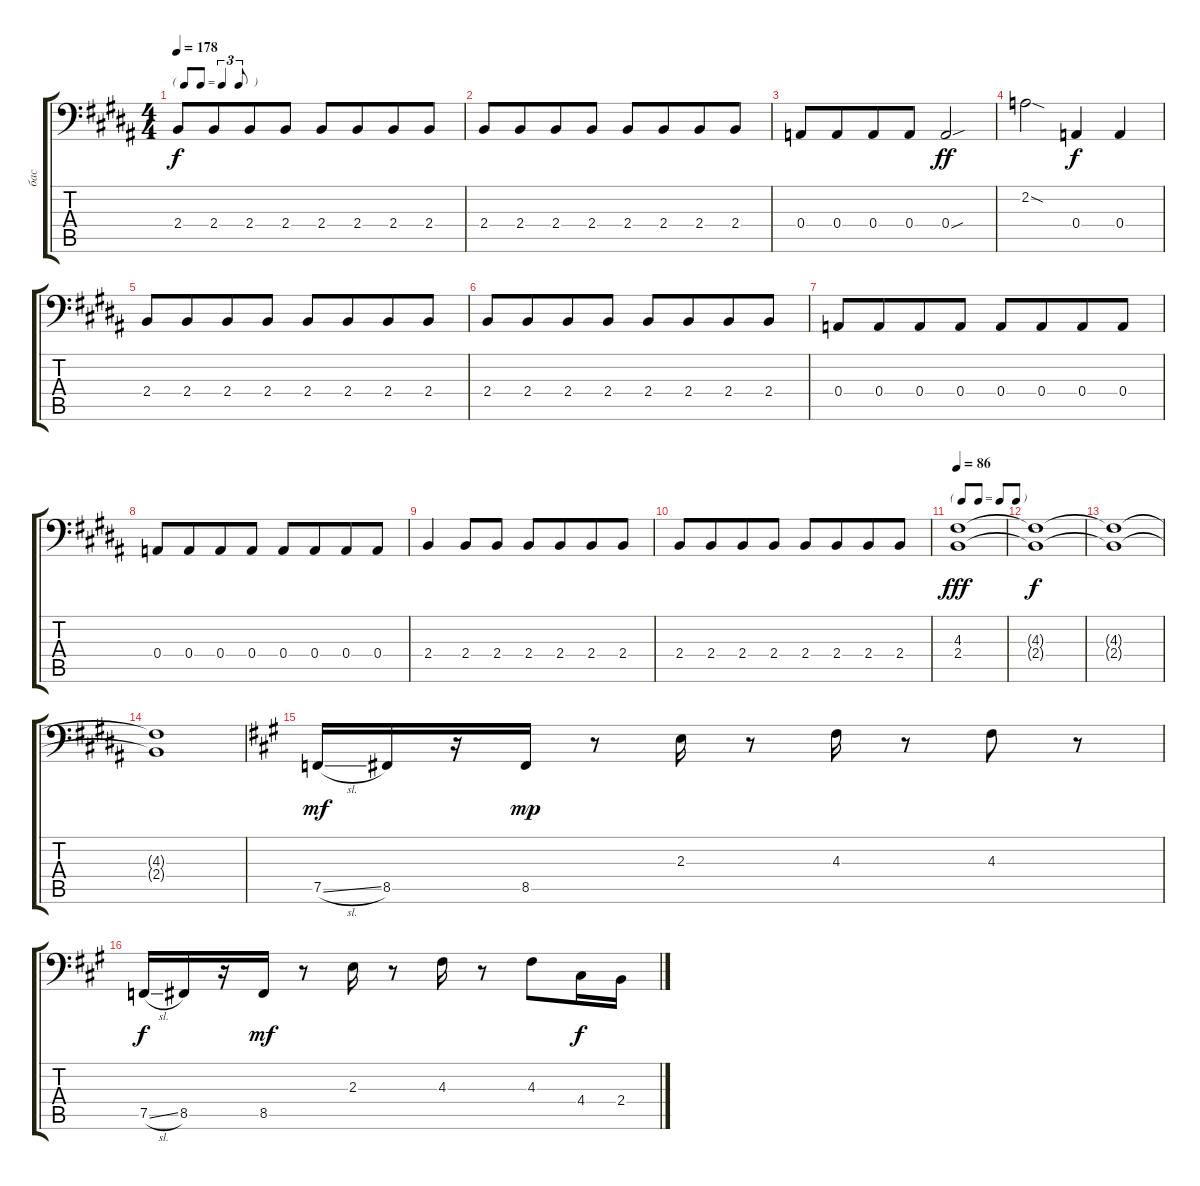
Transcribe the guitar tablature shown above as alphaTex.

\track ("бас" "бас") {instrument electricbassfinger}
\staff {score tabs}
\tuning (C3 G2 D2 A1 Bb0 C0) {hide}
\ts (4 4)
\tf triplet8th
\tempo 178
\clef f4
\ks b
2.4.8{dy f} 2.4.8{beam merge} 2.4.8 2.4.8 2.4.8 2.4.8{beam merge} 2.4.8 2.4.8 |
2.4.8 2.4.8{beam merge} 2.4.8 2.4.8 2.4.8 2.4.8{beam merge} 2.4.8 2.4.8 |
0.4.8 0.4.8{beam merge} 0.4.8 0.4.8 0.4{sou}.2{dy ff} |
2.2{sod}.2 0.4.4{dy f} 0.4.4 |
2.4.8 2.4.8{beam merge} 2.4.8 2.4.8 2.4.8 2.4.8{beam merge} 2.4.8 2.4.8 |
2.4.8 2.4.8{beam merge} 2.4.8 2.4.8 2.4.8 2.4.8{beam merge} 2.4.8 2.4.8 |
0.4.8 0.4.8{beam merge} 0.4.8 0.4.8 0.4.8 0.4.8{beam merge} 0.4.8 0.4.8 |
0.4.8 0.4.8{beam merge} 0.4.8 0.4.8 0.4.8 0.4.8{beam merge} 0.4.8 0.4.8 |
2.4.4 2.4.8 2.4.8 2.4.8 2.4.8{beam merge} 2.4.8 2.4.8 |
2.4.8 2.4.8{beam merge} 2.4.8 2.4.8 2.4.8 2.4.8{beam merge} 2.4.8 2.4.8 |
\tf none
\tempo 86
(4.3 2.4).1{dy fff instrument electricbasspick} |
(4.3{t} 2.4{t}).1{dy f} |
(4.3{t} 2.4{t}).1 |
(4.3{t} 2.4{t}).1 |
\ks f#minor
7.5{sl}.16{dy mf instrument electricbassfinger} 8.5.16 r.16 8.5.16{dy mp} r.8 2.3.16 r.8 4.3.16 r.8 4.3.8 r.8 |
7.5{sl}.16{dy f} 8.5.16 r.16 8.5.16{dy mf} r.8 2.3.16 r.8 4.3.16 r.8 4.3.8 4.4.16{dy f} 2.4.16
